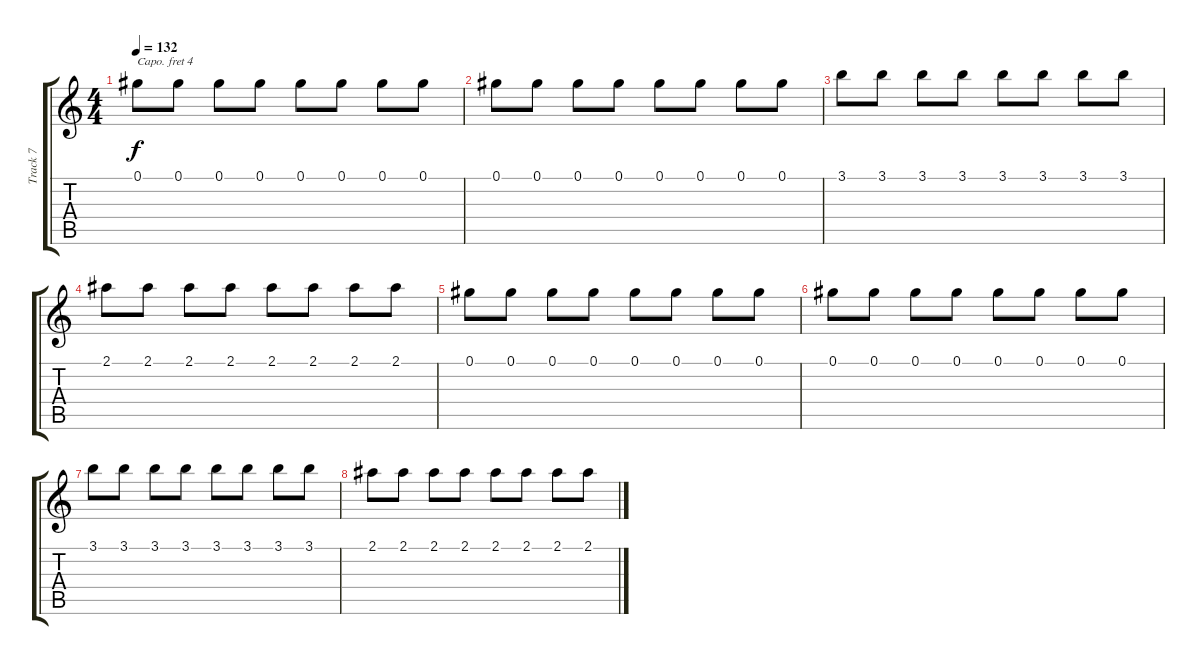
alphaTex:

\track ("Track 7" "Track 7") {instrument acousticguitarsteel}
\staff {score tabs}
\capo 4
\tuning (E4 B3 G3 D3 A2 E2) {hide}
\ts (4 4)
\tempo 132
\clef g2
\ks c
0.1.8{dy f} 0.1.8 0.1.8 0.1.8 0.1.8 0.1.8 0.1.8 0.1.8 |
0.1.8 0.1.8 0.1.8 0.1.8 0.1.8 0.1.8 0.1.8 0.1.8 |
3.1.8 3.1.8 3.1.8 3.1.8 3.1.8 3.1.8 3.1.8 3.1.8 |
2.1.8 2.1.8 2.1.8 2.1.8 2.1.8 2.1.8 2.1.8 2.1.8 |
0.1.8 0.1.8 0.1.8 0.1.8 0.1.8 0.1.8 0.1.8 0.1.8 |
0.1.8 0.1.8 0.1.8 0.1.8 0.1.8 0.1.8 0.1.8 0.1.8 |
3.1.8 3.1.8 3.1.8 3.1.8 3.1.8 3.1.8 3.1.8 3.1.8 |
2.1.8 2.1.8 2.1.8 2.1.8 2.1.8 2.1.8 2.1.8 2.1.8
